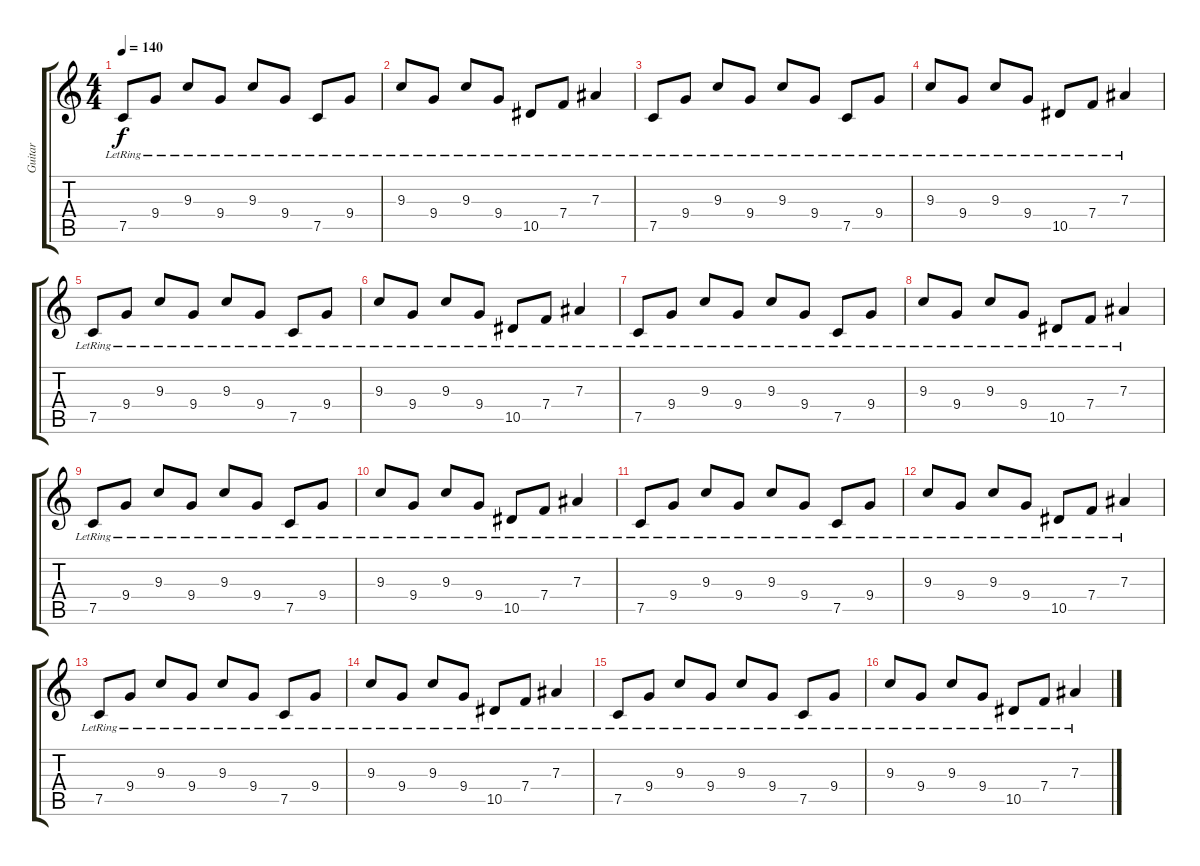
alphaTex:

\track ("Guitar" "Guitar") {instrument overdrivenguitar}
\staff {score tabs}
\tuning (C4 G3 Eb3 Bb2 F2 C2) {hide}
\ts (4 4)
\tempo 140
\clef g2
\ks c
7.5{lr}.8{dy f} 9.4{lr}.8 9.3{lr}.8 9.4{lr}.8 9.3{lr}.8 9.4{lr}.8 7.5{lr}.8 9.4{lr}.8 |
9.3{lr}.8 9.4{lr}.8 9.3{lr}.8 9.4{lr}.8 10.5{lr}.8 7.4{lr}.8 7.3{lr}.4 |
7.5{lr}.8 9.4{lr}.8 9.3{lr}.8 9.4{lr}.8 9.3{lr}.8 9.4{lr}.8 7.5{lr}.8 9.4{lr}.8 |
9.3{lr}.8 9.4{lr}.8 9.3{lr}.8 9.4{lr}.8 10.5{lr}.8 7.4{lr}.8 7.3{lr}.4 |
7.5{lr}.8 9.4{lr}.8 9.3{lr}.8 9.4{lr}.8 9.3{lr}.8 9.4{lr}.8 7.5{lr}.8 9.4{lr}.8 |
9.3{lr}.8 9.4{lr}.8 9.3{lr}.8 9.4{lr}.8 10.5{lr}.8 7.4{lr}.8 7.3{lr}.4 |
7.5{lr}.8 9.4{lr}.8 9.3{lr}.8 9.4{lr}.8 9.3{lr}.8 9.4{lr}.8 7.5{lr}.8 9.4{lr}.8 |
9.3{lr}.8 9.4{lr}.8 9.3{lr}.8 9.4{lr}.8 10.5{lr}.8 7.4{lr}.8 7.3{lr}.4 |
7.5{lr}.8 9.4{lr}.8 9.3{lr}.8 9.4{lr}.8 9.3{lr}.8 9.4{lr}.8 7.5{lr}.8 9.4{lr}.8 |
9.3{lr}.8 9.4{lr}.8 9.3{lr}.8 9.4{lr}.8 10.5{lr}.8 7.4{lr}.8 7.3{lr}.4 |
7.5{lr}.8 9.4{lr}.8 9.3{lr}.8 9.4{lr}.8 9.3{lr}.8 9.4{lr}.8 7.5{lr}.8 9.4{lr}.8 |
9.3{lr}.8 9.4{lr}.8 9.3{lr}.8 9.4{lr}.8 10.5{lr}.8 7.4{lr}.8 7.3{lr}.4 |
7.5{lr}.8 9.4{lr}.8 9.3{lr}.8 9.4{lr}.8 9.3{lr}.8 9.4{lr}.8 7.5{lr}.8 9.4{lr}.8 |
9.3{lr}.8 9.4{lr}.8 9.3{lr}.8 9.4{lr}.8 10.5{lr}.8 7.4{lr}.8 7.3{lr}.4 |
7.5{lr}.8 9.4{lr}.8 9.3{lr}.8 9.4{lr}.8 9.3{lr}.8 9.4{lr}.8 7.5{lr}.8 9.4{lr}.8 |
9.3{lr}.8 9.4{lr}.8 9.3{lr}.8 9.4{lr}.8 10.5{lr}.8 7.4{lr}.8 7.3{lr}.4
